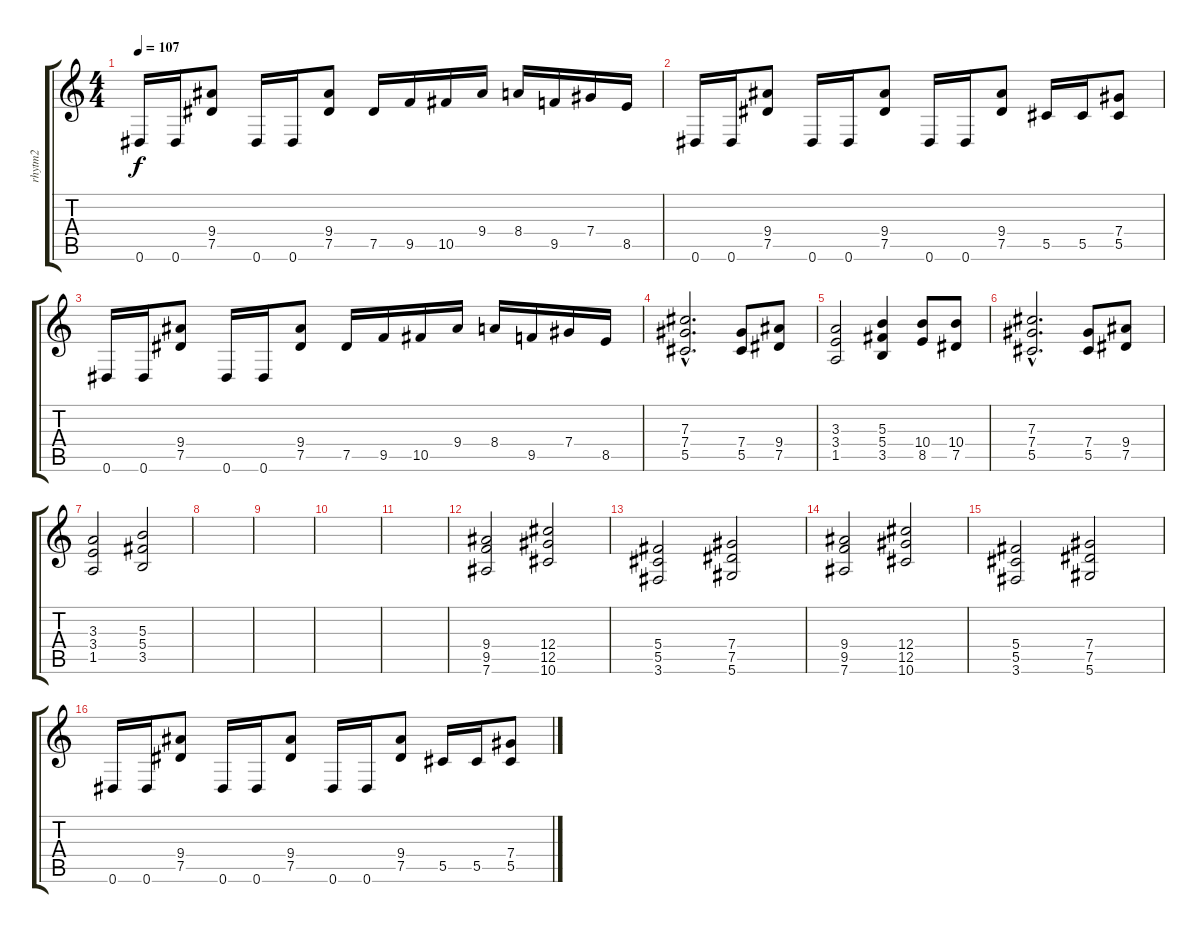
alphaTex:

\track ("rhytm2" "rhytm2") {instrument distortionguitar}
\staff {score tabs}
\tuning (Eb4 Bb3 Gb3 Db3 Ab2 Eb2) {hide}
\ts (4 4)
\tempo 107
\clef g2
\ks c
0.6.16{dy f} 0.6.16 (9.4 7.5).8 0.6.16 0.6.16 (9.4 7.5).8 7.5.16 9.5.16 10.5.16 9.4.16 8.4.16 9.5.16 7.4.16 8.5.16 |
0.6.16 0.6.16 (9.4 7.5).8 0.6.16 0.6.16 (9.4 7.5).8 0.6.16 0.6.16 (9.4 7.5).8 5.5.16 5.5.16 (7.4 5.5).8 |
0.6.16 0.6.16 (9.4 7.5).8 0.6.16 0.6.16 (9.4 7.5).8 7.5.16 9.5.16 10.5.16 9.4.16 8.4.16 9.5.16 7.4.16 8.5.16 |
(7.3{hac} 7.4{hac} 5.5{hac}).2{d} (7.4 5.5).8 (9.4 7.5).8 |
(3.3 3.4 1.5).2 (5.3 5.4 3.5).4 (10.4 8.5).8 (10.4 7.5).8 |
(7.3 7.4{hac} 5.5{hac}).2{d} (7.4 5.5).8 (9.4 7.5).8 |
(3.3 3.4 1.5).2 (5.3 5.4 3.5).2 |
|
|
|
|
(9.4 9.5 7.6).2 (12.4 12.5 10.6).2 |
(5.4 5.5 3.6).2 (7.4 7.5 5.6).2 |
(9.4 9.5 7.6).2 (12.4 12.5 10.6).2 |
(5.4 5.5 3.6).2 (7.4 7.5 5.6).2 |
0.6.16 0.6.16 (9.4 7.5).8 0.6.16 0.6.16 (9.4 7.5).8 0.6.16 0.6.16 (9.4 7.5).8 5.5.16 5.5.16 (7.4 5.5).8
